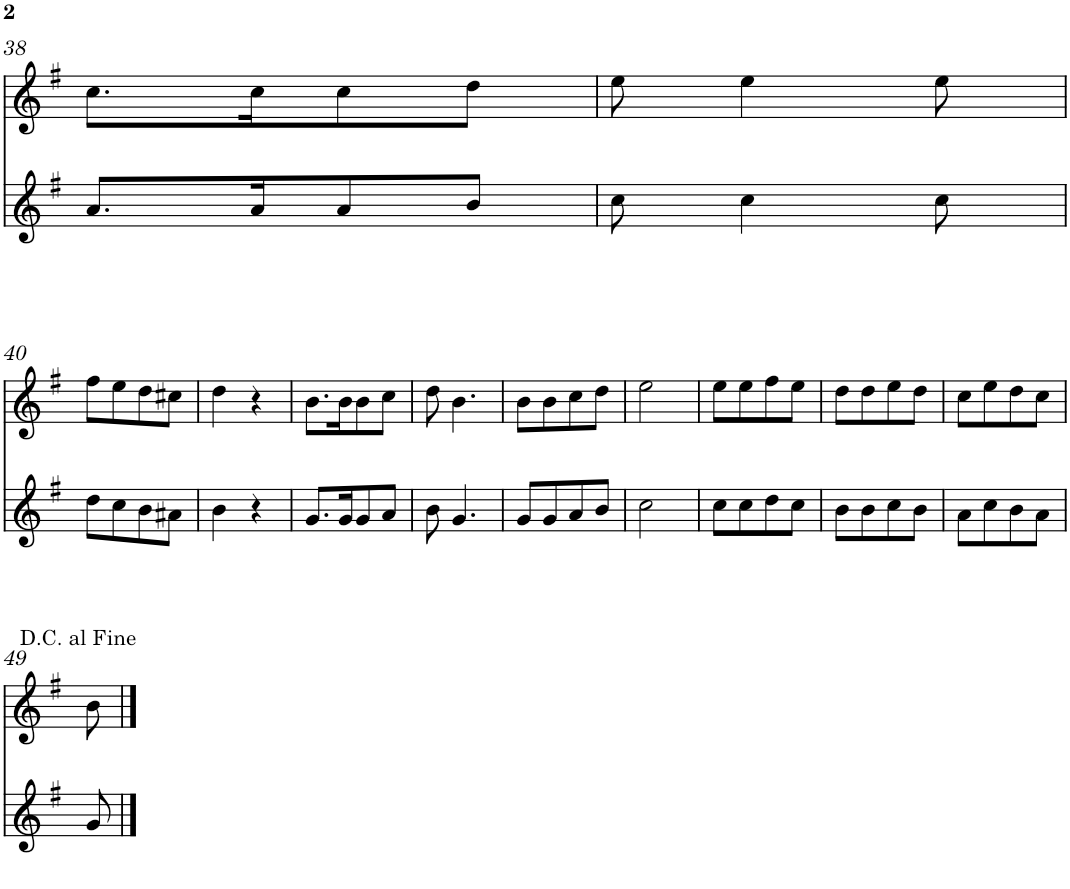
**kern	**kern
*part2	*part1
*staff2	*staff1
*I"Gralla 2	*I"Gralla 1
!!LO:PB:g=z
*clefG2	*clefG2
*k[f#]	*k[f#]
*M3/8	*M3/8
=38	=38
8.a/L	8.cc\L
16a/K	16cc\K
8a/	8cc\
8b/J	8dd\J
=39	=39
8cc\	8ee\
4cc\	4ee\
8cc\	8ee\
!!LO:LB:g=z
=40	=40
8dd\L	8ff#\L
8cc\	8ee\
8b\	8dd\
8a#X\J	8cc#X\J
=41	=41
4b\	4dd\
8r	8r
=42	=42
8.g/L	8.b\L
8r	8r
16g/K	16b\K
8g/	8b\
8a/J	8cc\J
=43	=43
8b\	8dd\
[4g/	[4b\
=44	=44
8g/L	8b\L
8g/]	8b\]
8g/	8b\
8a/	8cc\
8b/J	8dd\J
=45	=45
[4.cc\	[4.ee\
=46	=46
8cc\L	8ee\L
8cc\]	8ee\]
8cc\	8ee\
8dd\	8ff#\
8cc\J	8ee\J
=47	=47
8b\L	8dd\L
8b\	8dd\
8cc\	8ee\
8b\J	8dd\J
=48	=48
8a\L	8cc\L
8cc\	8ee\
8b\	8dd\
8a\J	8cc\J
!!LO:LB:g=z
=49	=49
8g/	8b\
==	==
*-	*-
